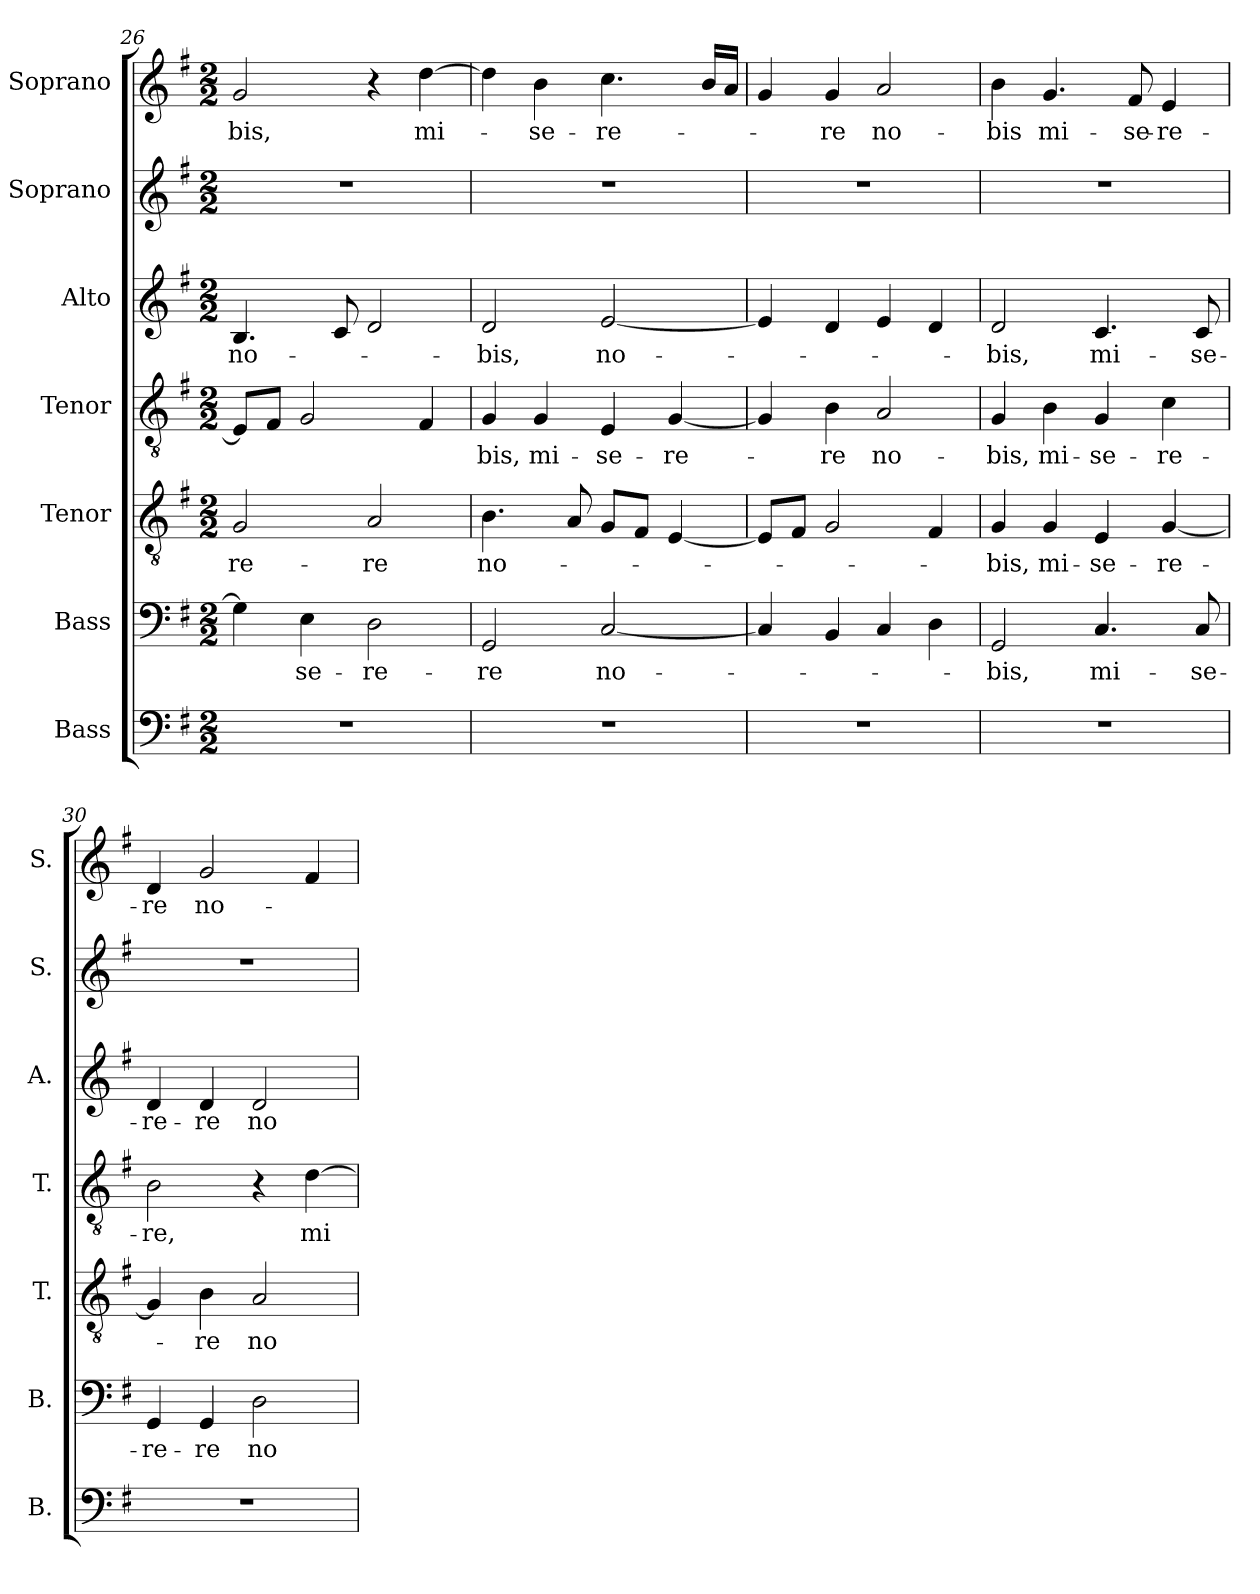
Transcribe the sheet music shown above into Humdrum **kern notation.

**kern	**kern	**text	**kern	**text	**kern	**text	**kern	**text	**kern	**kern	**text
*part7	*part6	*part6	*part5	*part5	*part4	*part4	*part3	*part3	*part2	*part1	*part1
*staff7	*staff6	*staff6	*staff5	*staff5	*staff4	*staff4	*staff3	*staff3	*staff2	*staff1	*staff1
*I"Bass	*I"Bass	*	*I"Tenor	*	*I"Tenor	*	*I"Alto	*	*I"Soprano	*I"Soprano	*
*I'B.	*I'B.	*	*I'T.	*	*I'T.	*	*I'A.	*	*I'S.	*I'S.	*
*clefF4	*clefF4	*	*clefGv2	*	*clefGv2	*	*clefG2	*	*clefG2	*clefG2	*
*	*	*	*ITrd7c12	*	*ITrd7c12	*	*	*	*	*	*
*k[f#]	*k[f#]	*	*k[f#]	*	*k[f#]	*	*k[f#]	*	*k[f#]	*k[f#]	*
*G:	*G:	*	*G:	*	*G:	*	*G:	*	*G:	*G:	*
*M2/2	*M2/2	*	*M2/2	*	*M2/2	*	*M2/2	*	*M2/2	*M2/2	*
=26	=26	=26	=26	=26	=26	=26	=26	=26	=26	=26	=26
!	!	!	!	!LO:LY:b:color=#000000	!	!	!	!	!	!	!
!	!	!	!	!	!	!	!	!LO:LY:b:color=#000000	!	!	!
!	!	!	!	!	!	!	!	!	!	!	!LO:LY:b:color=#000000
1r	4Gi\]	.	2GGi/	-re-	8EEi/L]	.	4.Bi/	no-	1r	2gi/	-bis,
.	.	.	.	.	8FF#i/J	.	.	.	.	.	.
!	!	!LO:LY:b:color=#000000	!	!	!	!	!	!	!	!	!
.	4Ei\	-se-	.	.	2GGi/	.	.	.	.	.	.
.	.	.	.	.	.	.	8ci/	.	.	.	.
!	!	!LO:LY:b:color=#000000	!	!	!	!	!	!	!	!	!
!	!	!	!	!LO:LY:b:color=#000000	!	!	!	!	!	!	!
.	2Di\	-re-	2AAi/	-re	.	.	2di/	.	.	4r	.
!	!	!	!	!	!	!	!	!	!	!	!LO:LY:b:color=#000000
.	.	.	.	.	4FF#i/	.	.	.	.	[4ddi\	mi-
=27	=27	=27	=27	=27	=27	=27	=27	=27	=27	=27	=27
!	!	!LO:LY:b:color=#000000	!	!	!	!	!	!	!	!	!
!	!	!	!	!LO:LY:b:color=#000000	!	!	!	!	!	!	!
!	!	!	!	!	!	!LO:LY:b:color=#000000	!	!	!	!	!
!	!	!	!	!	!	!	!	!LO:LY:b:color=#000000	!	!	!
1r	2GGi/	-re	4.BBi\	no-	4GGi/	-bis,	2di/	-bis,	1r	4ddi\]	.
!	!	!	!	!	!	!LO:LY:b:color=#000000	!	!	!	!	!
!	!	!	!	!	!	!	!	!	!	!	!LO:LY:b:color=#000000
.	.	.	.	.	4GGi/	mi-	.	.	.	4bi\	-se-
.	.	.	8AAi/	.	.	.	.	.	.	.	.
!	!	!LO:LY:b:color=#000000	!	!	!	!	!	!	!	!	!
!	!	!	!	!	!	!LO:LY:b:color=#000000	!	!	!	!	!
!	!	!	!	!	!	!	!	!LO:LY:b:color=#000000	!	!	!
!	!	!	!	!	!	!	!	!	!	!	!LO:LY:b:color=#000000
.	[2Ci/	no-	8GGi/L	.	4EEi/	-se-	[2ei/	no-	.	4.cci\	-re-
.	.	.	8FF#i/J	.	.	.	.	.	.	.	.
!	!	!	!	!	!	!LO:LY:b:color=#000000	!	!	!	!	!
.	.	.	[4EEi/	.	[4GGi/	-re-	.	.	.	.	.
.	.	.	.	.	.	.	.	.	.	16bi/LL	.
.	.	.	.	.	.	.	.	.	.	16ai/JJ	.
=28	=28	=28	=28	=28	=28	=28	=28	=28	=28	=28	=28
1r	4Ci/]	.	8EEi/L]	.	4GGi/]	.	4ei/]	.	1r	4gi/	.
.	.	.	8FF#i/J	.	.	.	.	.	.	.	.
!	!	!	!	!	!	!LO:LY:b:color=#000000	!	!	!	!	!
!	!	!	!	!	!	!	!	!	!	!	!LO:LY:b:color=#000000
.	4BBi/	.	2GGi/	.	4BBi\	-re	4di/	.	.	4gi/	-re
!	!	!	!	!	!	!LO:LY:b:color=#000000	!	!	!	!	!
!	!	!	!	!	!	!	!	!	!	!	!LO:LY:b:color=#000000
.	4Ci/	.	.	.	2AAi/	no-	4ei/	.	.	2ai/	no-
.	4Di\	.	4FF#i/	.	.	.	4di/	.	.	.	.
!!LO:LB:g=z
=29	=29	=29	=29	=29	=29	=29	=29	=29	=29	=29	=29
!	!	!LO:LY:b:color=#000000	!	!	!	!	!	!	!	!	!
!	!	!	!	!LO:LY:b:color=#000000	!	!	!	!	!	!	!
!	!	!	!	!	!	!LO:LY:b:color=#000000	!	!	!	!	!
!	!	!	!	!	!	!	!	!LO:LY:b:color=#000000	!	!	!
!	!	!	!	!	!	!	!	!	!	!	!LO:LY:b:color=#000000
1r	2GGi/	-bis,	4GGi/	-bis,	4GGi/	-bis,	2di/	-bis,	1r	4bi\	-bis
!	!	!	!	!LO:LY:b:color=#000000	!	!	!	!	!	!	!
!	!	!	!	!	!	!LO:LY:b:color=#000000	!	!	!	!	!
!	!	!	!	!	!	!	!	!	!	!	!LO:LY:b:color=#000000
.	.	.	4GGi/	mi-	4BBi\	mi-	.	.	.	4.gi/	mi-
!	!	!LO:LY:b:color=#000000	!	!	!	!	!	!	!	!	!
!	!	!	!	!LO:LY:b:color=#000000	!	!	!	!	!	!	!
!	!	!	!	!	!	!LO:LY:b:color=#000000	!	!	!	!	!
!	!	!	!	!	!	!	!	!LO:LY:b:color=#000000	!	!	!
.	4.Ci/	mi-	4EEi/	-se-	4GGi/	-se-	4.ci/	mi-	.	.	.
!	!	!	!	!	!	!	!	!	!	!	!LO:LY:b:color=#000000
.	.	.	.	.	.	.	.	.	.	8f#i/	-se-
!	!	!	!	!LO:LY:b:color=#000000	!	!	!	!	!	!	!
!	!	!	!	!	!	!LO:LY:b:color=#000000	!	!	!	!	!
!	!	!	!	!	!	!	!	!	!	!	!LO:LY:b:color=#000000
.	.	.	[4GGi/	-re-	4Ci\	-re-	.	.	.	4ei/	-re-
!	!	!LO:LY:b:color=#000000	!	!	!	!	!	!	!	!	!
!	!	!	!	!	!	!	!	!LO:LY:b:color=#000000	!	!	!
.	8Ci/	-se-	.	.	.	.	8ci/	-se-	.	.	.
=30	=30	=30	=30	=30	=30	=30	=30	=30	=30	=30	=30
!	!	!LO:LY:b:color=#000000	!	!	!	!	!	!	!	!	!
!	!	!	!	!	!	!LO:LY:b:color=#000000	!	!	!	!	!
!	!	!	!	!	!	!	!	!LO:LY:b:color=#000000	!	!	!
!	!	!	!	!	!	!	!	!	!	!	!LO:LY:b:color=#000000
1r	4GGi/	-re-	4GGi/]	.	2BBi\	-re,	4di/	-re-	1r	4di/	-re
!	!	!LO:LY:b:color=#000000	!	!	!	!	!	!	!	!	!
!	!	!	!	!LO:LY:b:color=#000000	!	!	!	!	!	!	!
!	!	!	!	!	!	!	!	!LO:LY:b:color=#000000	!	!	!
!	!	!	!	!	!	!	!	!	!	!	!LO:LY:b:color=#000000
.	4GGi/	-re	4BBi\	-re	.	.	4di/	-re	.	2gi/	no-
!	!	!LO:LY:b:color=#000000	!	!	!	!	!	!	!	!	!
!	!	!	!	!LO:LY:b:color=#000000	!	!	!	!	!	!	!
!	!	!	!	!	!	!	!	!LO:LY:b:color=#000000	!	!	!
.	2Di\	no-	2AAi/	no-	4r	.	2di/	no-	.	.	.
!	!	!	!	!	!	!LO:LY:b:color=#000000	!	!	!	!	!
.	.	.	.	.	[4Di\	mi-	.	.	.	4f#i/	.
=	=	=	=	=	=	=	=	=	=	=	=
*-	*-	*-	*-	*-	*-	*-	*-	*-	*-	*-	*-
